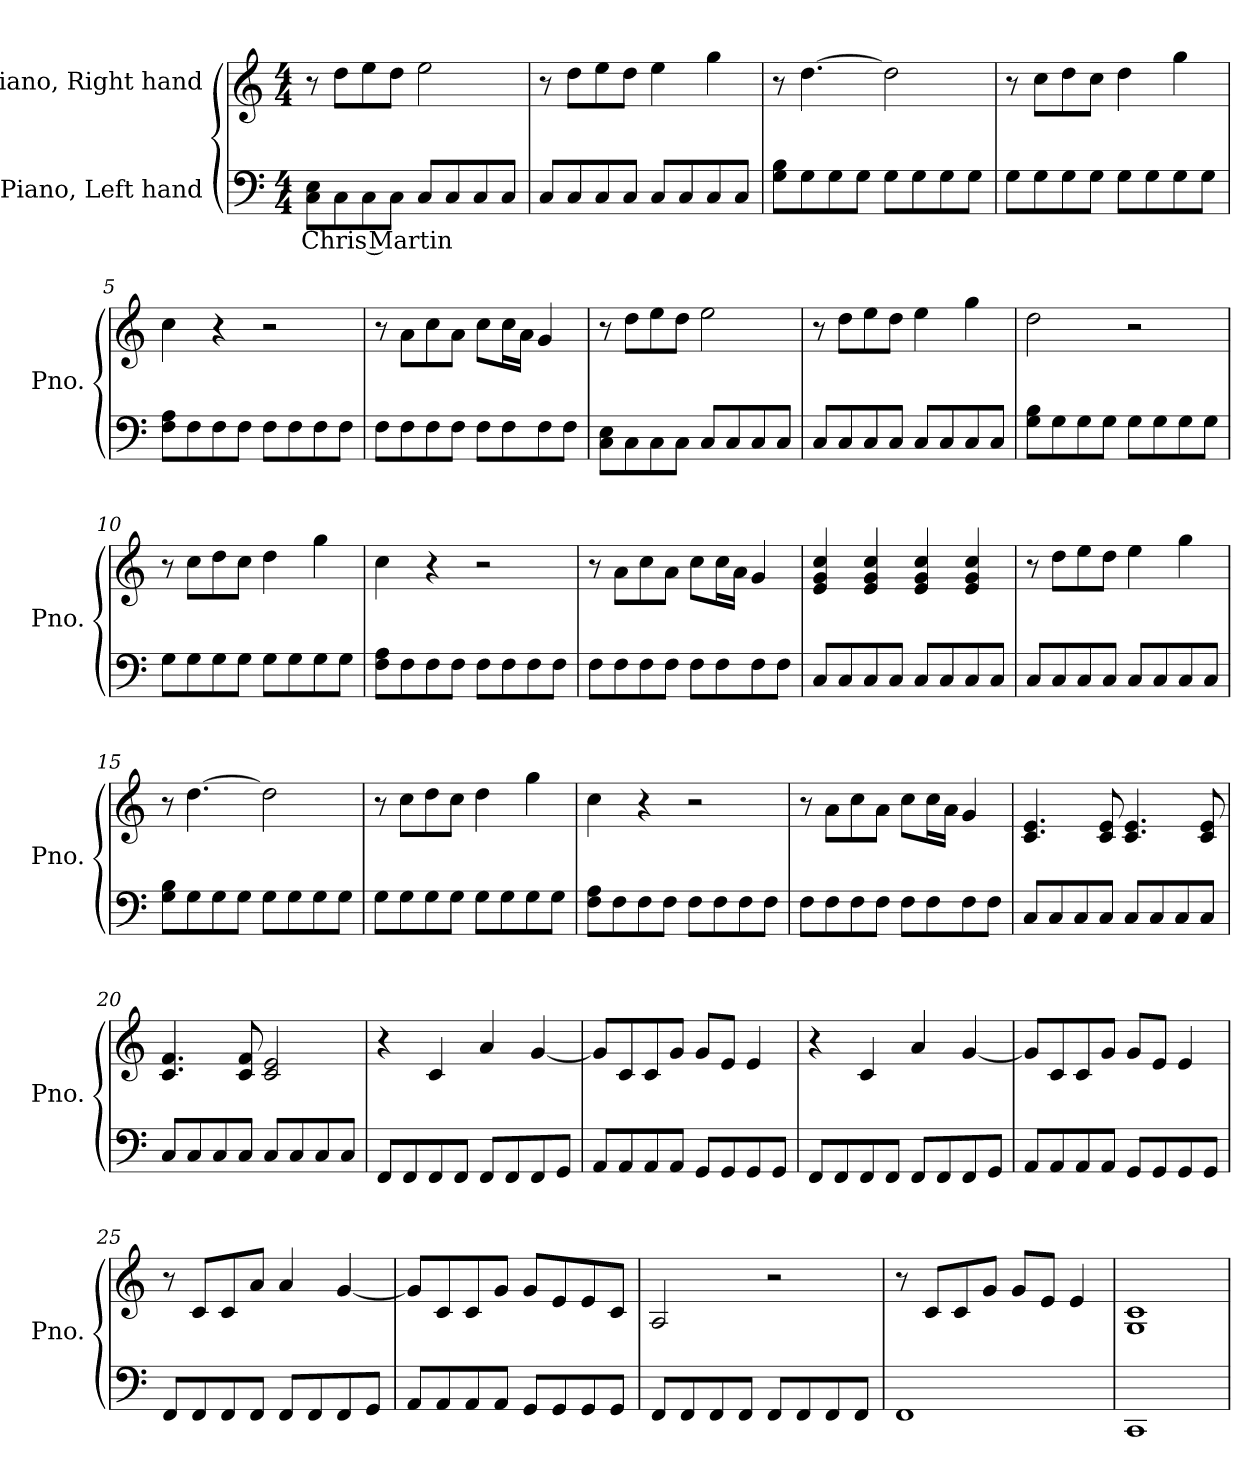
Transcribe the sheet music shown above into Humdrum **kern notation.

**kern	**text	**kern
*part2	*part2	*part1
*staff2	*staff2	*staff1
*I"Piano, Left hand	*	*I"Piano, Right hand
*I'Pno.	*	*I'Pno.
*clefF4	*	*clefG2
*k[]	*	*k[]
*M4/4	*	*M4/4
*MM86	*	*MM86
=1	=1	=1
!	!LO:LY:b	!
8C\ 8E\L	Chris Martin	8r
8C\	.	8dd\L
8C\	.	8ee\
8C\J	.	8dd\J
8C/L	.	2ee\
8C/	.	.
8C/	.	.
8C/J	.	.
=2	=2	=2
8C/L	.	8r
8C/	.	8dd\L
8C/	.	8ee\
8C/J	.	8dd\J
8C/L	.	4ee\
8C/	.	.
8C/	.	4gg\
8C/J	.	.
=3	=3	=3
8G\ 8B\L	.	8r
8G\	.	[4.dd\
8G\	.	.
8G\J	.	.
8G\L	.	2dd\]
8G\	.	.
8G\	.	.
8G\J	.	.
!!LO:LB:g=z
=4	=4	=4
8G\L	.	8r
8G\	.	8cc\L
8G\	.	8dd\
8G\J	.	8cc\J
8G\L	.	4dd\
8G\	.	.
8G\	.	4gg\
8G\J	.	.
=5	=5	=5
8F\ 8A\L	.	4cc\
8F\	.	.
8F\	.	4r
8F\J	.	.
8F\L	.	2r
8F\	.	.
8F\	.	.
8F\J	.	.
=6	=6	=6
8F\L	.	8r
8F\	.	8a\L
8F\	.	8cc\
8F\J	.	8a\J
8F\L	.	8cc\L
8F\	.	16cc\L
.	.	16a\JJ
8F\	.	4g/
8F\J	.	.
=7	=7	=7
8C\ 8E\L	.	8r
8C\	.	8dd\L
8C\	.	8ee\
8C\J	.	8dd\J
8C/L	.	2ee\
8C/	.	.
8C/	.	.
8C/J	.	.
=8	=8	=8
8C/L	.	8r
8C/	.	8dd\L
8C/	.	8ee\
8C/J	.	8dd\J
8C/L	.	4ee\
8C/	.	.
8C/	.	4gg\
8C/J	.	.
!!LO:LB:g=z
=9	=9	=9
8G\ 8B\L	.	2dd\
8G\	.	.
8G\	.	.
8G\J	.	.
8G\L	.	2r
8G\	.	.
8G\	.	.
8G\J	.	.
=10	=10	=10
8G\L	.	8r
8G\	.	8cc\L
8G\	.	8dd\
8G\J	.	8cc\J
8G\L	.	4dd\
8G\	.	.
8G\	.	4gg\
8G\J	.	.
=11	=11	=11
8F\ 8A\L	.	4cc\
8F\	.	.
8F\	.	4r
8F\J	.	.
8F\L	.	2r
8F\	.	.
8F\	.	.
8F\J	.	.
=12	=12	=12
8F\L	.	8r
8F\	.	8a\L
8F\	.	8cc\
8F\J	.	8a\J
8F\L	.	8cc\L
8F\	.	16cc\L
.	.	16a\JJ
8F\	.	4g/
8F\J	.	.
=13	=13	=13
8C/L	.	4e/ 4g/ 4cc/
8C/	.	.
8C/	.	4e/ 4g/ 4cc/
8C/J	.	.
8C/L	.	4e/ 4g/ 4cc/
8C/	.	.
8C/	.	4e/ 4g/ 4cc/
8C/J	.	.
!!LO:LB:g=z
=14	=14	=14
8C/L	.	8r
8C/	.	8dd\L
8C/	.	8ee\
8C/J	.	8dd\J
8C/L	.	4ee\
8C/	.	.
8C/	.	4gg\
8C/J	.	.
=15	=15	=15
8G\ 8B\L	.	8r
8G\	.	[4.dd\
8G\	.	.
8G\J	.	.
8G\L	.	2dd\]
8G\	.	.
8G\	.	.
8G\J	.	.
=16	=16	=16
8G\L	.	8r
8G\	.	8cc\L
8G\	.	8dd\
8G\J	.	8cc\J
8G\L	.	4dd\
8G\	.	.
8G\	.	4gg\
8G\J	.	.
=17	=17	=17
8F\ 8A\L	.	4cc\
8F\	.	.
8F\	.	4r
8F\J	.	.
8F\L	.	2r
8F\	.	.
8F\	.	.
8F\J	.	.
=18	=18	=18
8F\L	.	8r
8F\	.	8a\L
8F\	.	8cc\
8F\J	.	8a\J
8F\L	.	8cc\L
8F\	.	16cc\L
.	.	16a\JJ
8F\	.	4g/
8F\J	.	.
!!LO:LB:g=z
=19	=19	=19
8C/L	.	4.c/ 4.e/
8C/	.	.
8C/	.	.
8C/J	.	8c/ 8e/
8C/L	.	4.c/ 4.e/
8C/	.	.
8C/	.	.
8C/J	.	8c/ 8e/
=20	=20	=20
8C/L	.	4.c/ 4.f/
8C/	.	.
8C/	.	.
8C/J	.	8c/ 8f/
8C/L	.	2c/ 2e/
8C/	.	.
8C/	.	.
8C/J	.	.
=21	=21	=21
8FF/L	.	4r
8FF/	.	.
8FF/	.	4c/
8FF/J	.	.
8FF/L	.	4a/
8FF/	.	.
8FF/	.	[4g/
8GG/J	.	.
=22	=22	=22
8AA/L	.	8g/L]
8AA/	.	8c/
8AA/	.	8c/
8AA/J	.	8g/J
8GG/L	.	8g/L
8GG/	.	8e/J
8GG/	.	4e/
8GG/J	.	.
!!LO:LB:g=z
=23	=23	=23
8FF/L	.	4r
8FF/	.	.
8FF/	.	4c/
8FF/J	.	.
8FF/L	.	4a/
8FF/	.	.
8FF/	.	[4g/
8GG/J	.	.
=24	=24	=24
8AA/L	.	8g/L]
8AA/	.	8c/
8AA/	.	8c/
8AA/J	.	8g/J
8GG/L	.	8g/L
8GG/	.	8e/J
8GG/	.	4e/
8GG/J	.	.
=25	=25	=25
8FF/L	.	8r
8FF/	.	8c/L
8FF/	.	8c/
8FF/J	.	8a/J
8FF/L	.	4a/
8FF/	.	.
8FF/	.	[4g/
8GG/J	.	.
=26	=26	=26
8AA/L	.	8g/L]
8AA/	.	8c/
8AA/	.	8c/
8AA/J	.	8g/J
8GG/L	.	8g/L
8GG/	.	8e/
8GG/	.	8e/
8GG/J	.	8c/J
=27	=27	=27
8FF/L	.	2A/
8FF/	.	.
8FF/	.	.
8FF/J	.	.
8FF/L	.	2r
8FF/	.	.
8FF/	.	.
8FF/J	.	.
!!LO:PB:g=z
=28	=28	=28
1FF	.	8r
.	.	8c/L
.	.	8c/
.	.	8g/J
.	.	8g/L
.	.	8e/J
.	.	4e/
=29	=29	=29
1CC	.	1G 1c
=	=	=
*-	*-	*-
